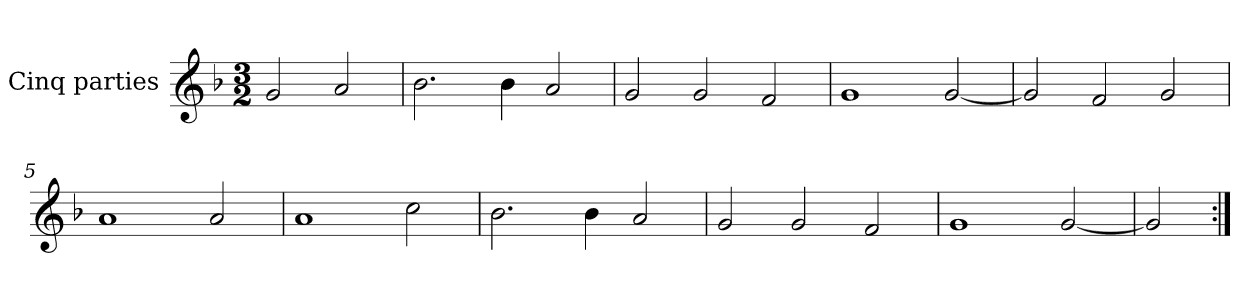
**kern
*part1
*staff1
*I"Cinq parties
*clefG2
*k[b-]
*M3/2
*MM180
=
2g/
2a/
=1
2.b-\
4b-\
2a/
=2
2g/
2g/
2f/
=3
1g
[2g/
=4
2g/]
2f/
2g/
=5
1a
2a/
=6
1a
2cc\
=7
2.b-\
4b-\
2a/
=8
2g/
2g/
2f/
=9
1g
[2g/
=10
2g/]
=:|!
*-
